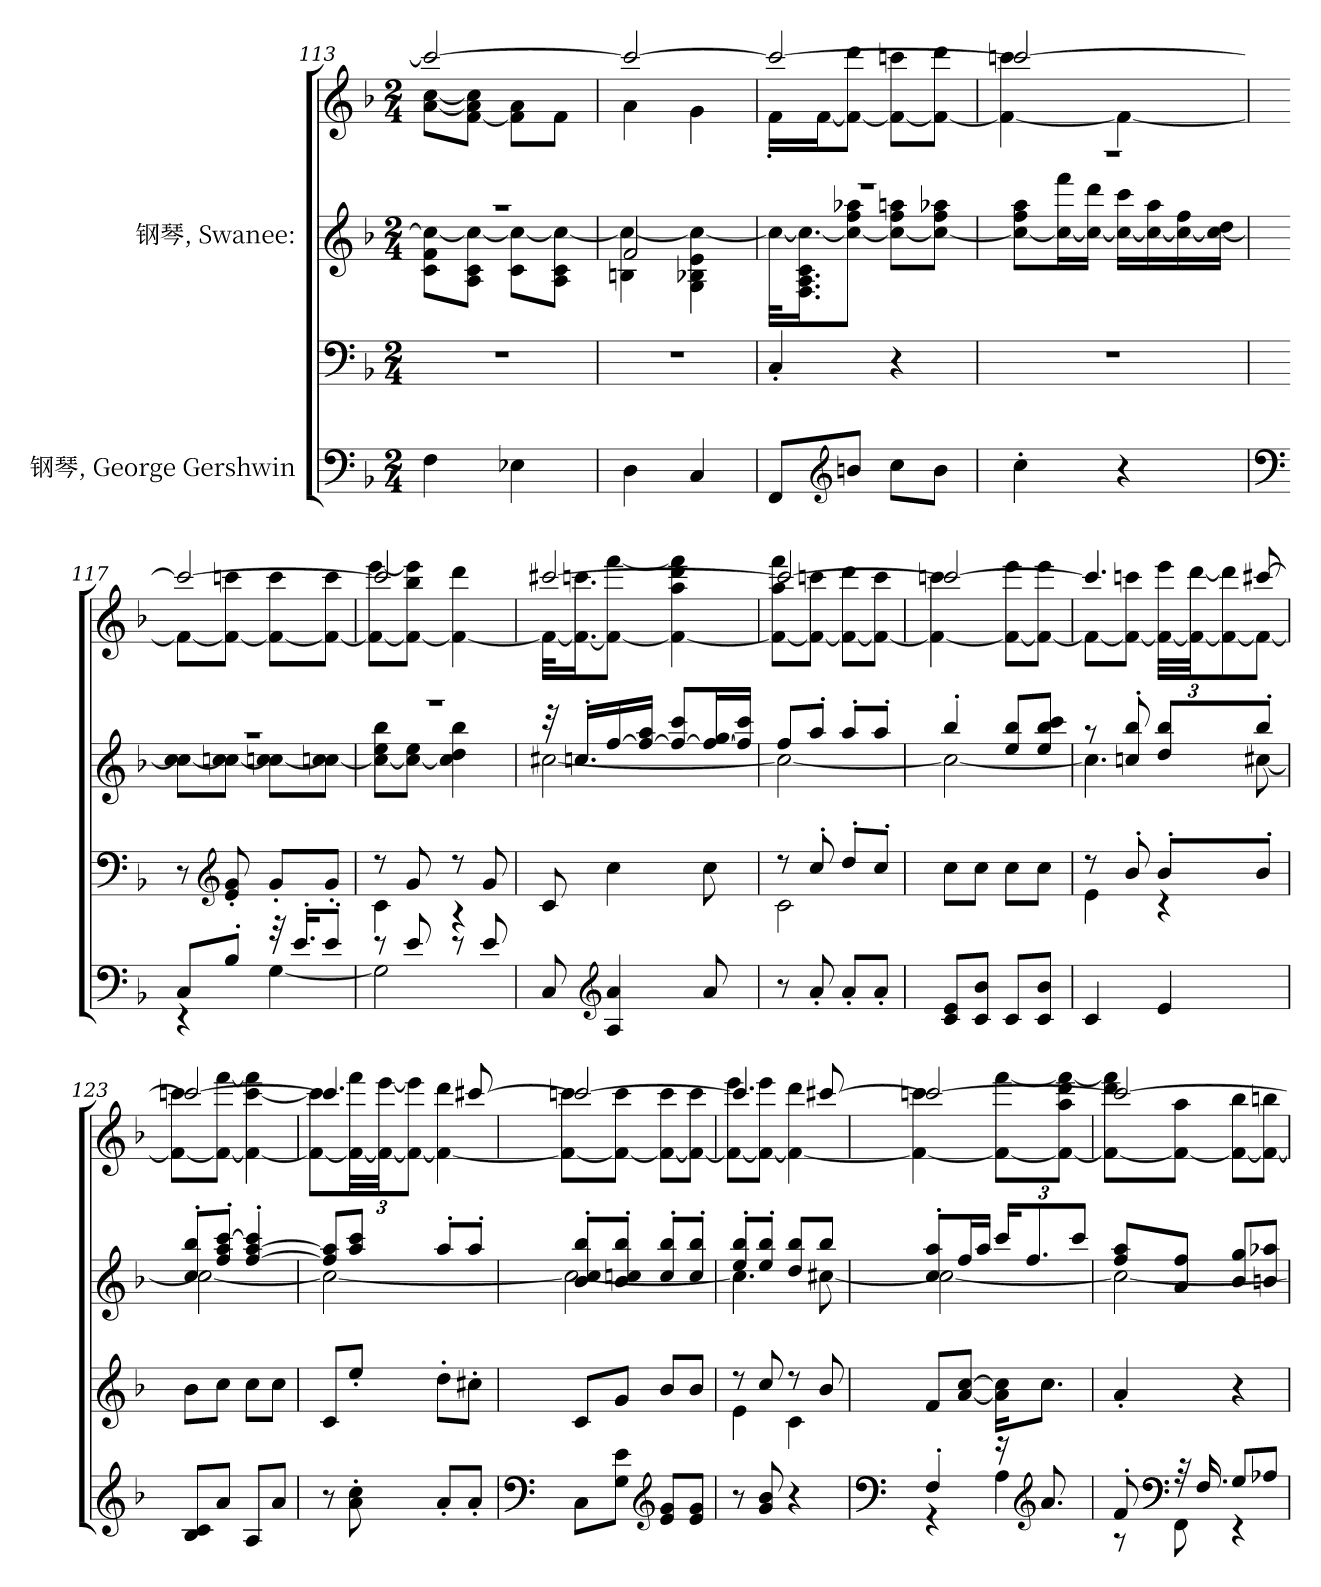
**kern	**kern	**kern	**kern
*part2	*part2	*part1	*part1
*staff4	*staff3	*staff2	*staff1
*I"钢琴, George Gershwin	*	*I"钢琴, Swanee:	*
*clefF4	*clefF4	*clefG2	*clefG2
*k[b-]	*k[b-]	*k[b-]	*k[b-]
*M2/4	*M2/4	*M2/4	*M2/4
=113	=113	=113	=113
*	*	*^	*^
4F\	2r	2r	8c\ 8f\ 8cc#\_L	2ccc#/_	[8a\ [8cc\L
.	.	.	8A\ 8c\ 8cc#\_J	.	[8f\ 8a\] 8cc\]J
4E-X\	.	.	8c\ 8cc#\_L	.	8f\] 8a\L
.	.	.	8A\ 8c\ 8cc#\_J	.	8f\J
=114	=114	=114	=114	=114	=114
4D\	2r	2f/	4Bn\ 4cc#\_	2ccc#/_	4a\
4C/	.	.	4G\ 4B-X\ 4e\ 4cc#\_	.	4g\
=115	=115	=115	=115	=115	=115
8FF/L	4C'/	2r	32cc#\KLL_	2ccc#/_	16f'\LL
.	.	.	16.F\ 16.A\ 16.c\ 16.cc#\_J	.	.
.	.	.	.	.	[16f\J
*clefG2	*	*	*	*	*
8bn/J	.	.	8cc#\_ 8ff\ 8aa-X\J	.	8f\_ 8ddd\J
8cc\L	4r	.	8cc#\_ 8ff\ 8aan\L	.	8f\_ 8cccn\L
8b\J	.	.	8cc#\_ 8ff\ 8aa-X\J	.	8f\_ 8ddd\J
!!LO:PB:g=z	!!
=116	=116	=116	=116	=116	=116
4cc'\	2r	2r	8cc#\_ 8ff\ 8aa\L	2ccc#/_	4f\_ 4cccn\
.	.	.	16cc#\_ 16fff\L	.	.
.	.	.	16cc#\_ 16ddd\JJ	.	.
4r	.	.	16cc#\_ 16ccc\LL	.	4f\_
.	.	.	16cc#\_ 16aa\	.	.
.	.	.	16cc#\_ 16ff\	.	.
.	.	.	16cc#\_ 16dd\JJ	.	.
=117	=117	=117	=117	=117	=117
*clefF4	*	*	*	*	*
*^	*	*	*	*	*
8C/L	4r	8r	2r	8cc\ 8cc#\_L	2ccc#/_	8f\L_
*	*	*clefG2	*	*	*	*
8B-'/J	.	8e/' 8g/'	.	8ccn\ 8cc#\_J	.	8f\_ 8cccn\J
32r	[4G\	8g'/L	.	8ccn\ 8cc#\_L	.	8f\_ 8ccc\L
16.e'/KL	.	.	.	.	.	.
8e'/J	.	8g'/J	.	8ccn\ 8cc#\_J	.	8f\_ 8ccc\J
=118	=118	=118	=118	=118	=118	=118
*	*	*^	*	*	*	*
8r	2G\]	8r	4c\	2r	8cc#\_ 8ee\ 8bb-\L	2ccc#/]	8f\_ [8eee\L
8e/	.	8g/	.	.	8cc#\_ 8ee\J	.	8f\_ 8bb-\ 8eee\]J
8r	.	8r	4r	.	4cc#\] 4dd\ 4bb-\	.	4f\_ 4ddd\
8e/	.	8g/	.	.	.	.	.
*v	*v	*	*	*	*	*	*
*	*v	*v	*	*	*	*
!!LO:LB:g=z	!!
=119	=119	=119	=119	=119	=119
8C/	8c/	32r	[2cc#X\	[2ccc#X/	32f\KLL_
.	.	16.ccn'/LL	.	.	16.f\_ 16.cccn\J
*clefG2	*	*	*	*	*
4A/ 4a/	4cc\	[16ff/	.	.	8f\_ [8fff\J
.	.	16ff/_ 16aa/JJ	.	.	.
.	.	8ff/_ 8ccc/L	.	.	4f\_ 4aa\ 4ddd\ 4fff\]
8a/	8cc\	16ff/_ 16gg/L	.	.	.
.	.	16ff/] 16ccc/JJ	.	.	.
=120	=120	=120	=120	=120	=120
*	*^	*	*	*	*
8r	8r	2c\	8ff/L	2cc#\_	2ccc#/_	8f\_ 8aa\ 8fff\L
8a'/	8cc'/	.	8aa'/J	.	.	8f\_ 8cccn\J
8a'/L	8dd'/L	.	8aa'/L	.	.	8f\_ 8ddd\L
8a'/J	8cc'/J	.	8aa'/J	.	.	8f\_ 8ccc\J
*	*v	*v	*	*	*	*
=121	=121	=121	=121	=121	=121
8c/ 8e/L	8cc\L	4bb-'/	2cc#\_	2ccc#/_	4f\_ 4cccn\
8c/ 8b-/J	8cc\J	.	.	.	.
8c/L	8cc\L	8ee/ 8bb-/L	.	.	8f\_ 8eee\L
8c/ 8b-/J	8cc\J	8ee/ 8bb-/ 8ccc/J	.	.	8f\_ 8eee\J
=122	=122	=122	=122	=122	=122
*	*^	*	*	*	*
4c/	8r	4e\	8r	4.cc#\]	4.ccc#/]	8f\L_
.	8b-'/	.	8ccn/' 8bb-/'	.	.	8f\_ 8cccn\J
*	*	*	*	*	*	*Xbrackettup
4e/	8b-'/L	4r	8dd/ 8bb-/L	.	.	48f\_ 48eee\LLL
.	.	.	.	.	.	48f\_ [48ddd\JJ
.	.	.	.	.	.	12f\_ 12ddd\]
.	8b-'/J	.	8bb-'/J	[8cc#X\	[8ccc#X/	8f\J_
*	*v	*v	*	*	*	*
!!LO:LB:g=z	!!
=123	=123	=123	=123	=123	=123
8B-/ 8c/L	8b-\L	8cc/' 8bb-/'L	2cc#\_	2ccc#/_	8f\_ 8cccn\L
8a/J	8cc\J	8ff/' 8aa/' [8ccc/'J	.	.	8f\_ [8fff\J
8A/L	8cc\L	[4ff/' [4aa/' 4ccc/]'	.	.	4f\_ [4ccc\ 4fff\]
8a/J	8cc\J	.	.	.	.
=124	=124	=124	=124	=124	=124
8r	8c/L	8ff/] 8aa/]L	2cc#\_	4.ccc#/]	8f\_ 8ccc\]L
8a\' 8cc\'	8ee'/J	8aa/ 8ccc/J	.	.	48f\_ 48fff\LL
.	.	.	.	.	48f\_ [48eee\JJ
.	.	.	.	.	12f\_ 12eee\]J
8a'/L	8dd'\L	8aa'/L	.	.	4f\_ 4ddd\
8a'/J	8cc#X'\J	8aa'/J	.	[8ccc#X/	.
=125	=125	=125	=125	=125	=125
*clefF4	*	*	*	*	*
8C\L	8c/L	8b-/' 8cc/' 8bb-/'L	2cc#\_	2ccc#/_	8f\_ 8cccn\L
8G\ 8e\J	8g/J	8b-/' 8ccn/' 8bb-/'J	.	.	8f\_ 8ccc\J
*clefG2	*	*	*	*	*
8e/ 8g/L	8b-/L	8cc/' 8bb-/'L	.	.	8f\_ 8ccc\L
8e/ 8g/J	8b-/J	8cc/' 8bb-/'J	.	.	8f\_ 8ccc\J
=126	=126	=126	=126	=126	=126
*	*^	*	*	*	*
8r	8r	4e\	8ee/' 8bb-/'L	4.cc#\]	4.ccc#/]	8f\_ 8eee\L
8g/ 8b-/	8cc/	.	8ee/' 8bb-/'J	.	.	8f\_ 8eee\J
4r	8r	4c\	8dd/ 8bb-/L	.	.	4f\_ 4ddd\
.	8b-/	.	8bb-/J	[8cc#X\	[8ccc#X/	.
*	*v	*v	*	*	*	*
!!LO:PB:g=z	!!
=127	=127	=127	=127	=127	=127
*clefF4	*	*	*	*	*
*^	*	*	*	*	*
4F'/	4r	8f/L	8cc/' 8aa/'L	2cc#\_	2ccc#/_	4f\_ 4cccn\
.	.	[8a/ [8cc/J	16ff/L	.	.	.
.	.	.	16aa/JJ	.	.	.
*	*	*	*Xbrackettup	*	*	*
16r	4A\	16a\] 16cc\]KL	24ccc/KL	.	.	8f\_ [8fff\L
.	.	.	12.ff/	.	.	.
*clefG2	*	*	*	*	*	*
8.a/	.	8.cc\J	.	.	.	.
.	.	.	.	.	.	8f\_ 8aa\ 8ddd\ 8fff\_J
.	.	.	12ccc/J	.	.	.
=128	=128	=128	=128	=128	=128	=128
8f'/	8r	4a'/	8ff/ 8aa/L	2cc#\_	2ccc#/_	8f\_ 8ddd\ 8fff\]L
*clefF4	*	*	*	*	*	*
32r	8FF\	.	8a/ 8ff/J	.	.	8f\_ 8aa\J
16.F/	.	.	.	.	.	.
8G/L	4r	4r	8b-/ 8gg/L	.	.	8f\_ 8bb-\L
8A-X/J	.	.	8bn/ 8aa-X/J	.	.	8f\_ 8bbn\J
*	*	*	*v	*v	*	*
*v	*v	*	*	*v	*v
=	=	=	=
*-	*-	*-	*-
